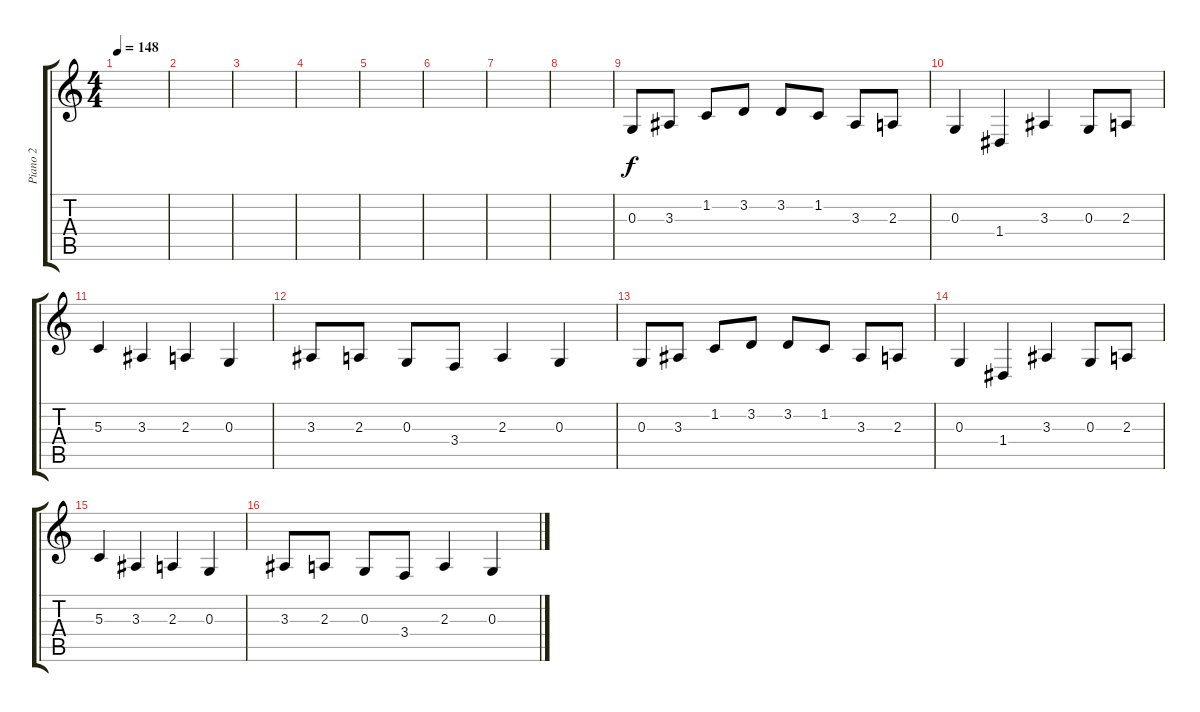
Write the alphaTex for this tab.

\track ("Piano 2" "Piano 2") {instrument acousticgrandpiano}
\staff {score tabs}
\tuning (E4 B3 G3 D3 A2 E2) {hide}
\ts (4 4)
\tempo 148
\clef g2
\ks c
|
|
|
|
|
|
|
|
0.3.8 3.3.8 1.2.8 3.2.8 3.2.8 1.2.8 3.3.8 2.3.8 |
0.3.4 1.4.4 3.3.4 0.3.8 2.3.8 |
5.3.4 3.3.4 2.3.4 0.3.4 |
3.3.8 2.3.8 0.3.8 3.4.8 2.3.4 0.3.4 |
0.3.8 3.3.8 1.2.8 3.2.8 3.2.8 1.2.8 3.3.8 2.3.8 |
0.3.4 1.4.4 3.3.4 0.3.8 2.3.8 |
5.3.4 3.3.4 2.3.4 0.3.4 |
3.3.8 2.3.8 0.3.8 3.4.8 2.3.4 0.3.4
